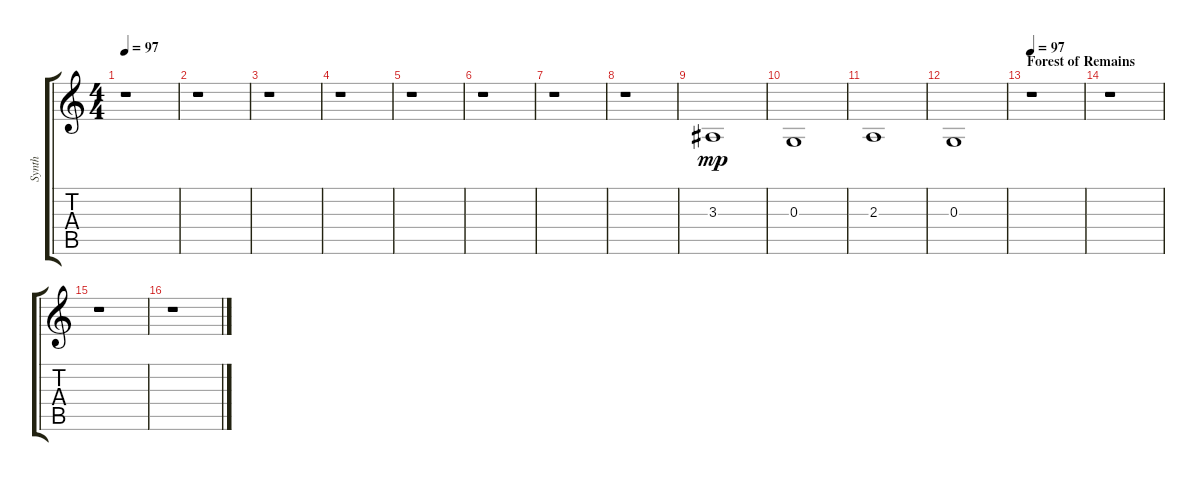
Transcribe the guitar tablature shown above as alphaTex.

\track ("Synth" "Synth") {instrument synthstrings1}
\staff {score tabs}
\tuning (E4 B3 G3 D3 A2 E2) {hide}
\ts (4 4)
\tempo 97
\clef g2
\ks c
r.1{dy f} |
r.1 |
r.1 |
r.1 |
r.1 |
r.1 |
r.1 |
r.1 |
3.3.1{dy mp} |
0.3.1 |
2.3.1 |
0.3.1 |
\section ("" "Forest of Remains")
\tempo 97
r.1 |
r.1 |
r.1 |
r.1
